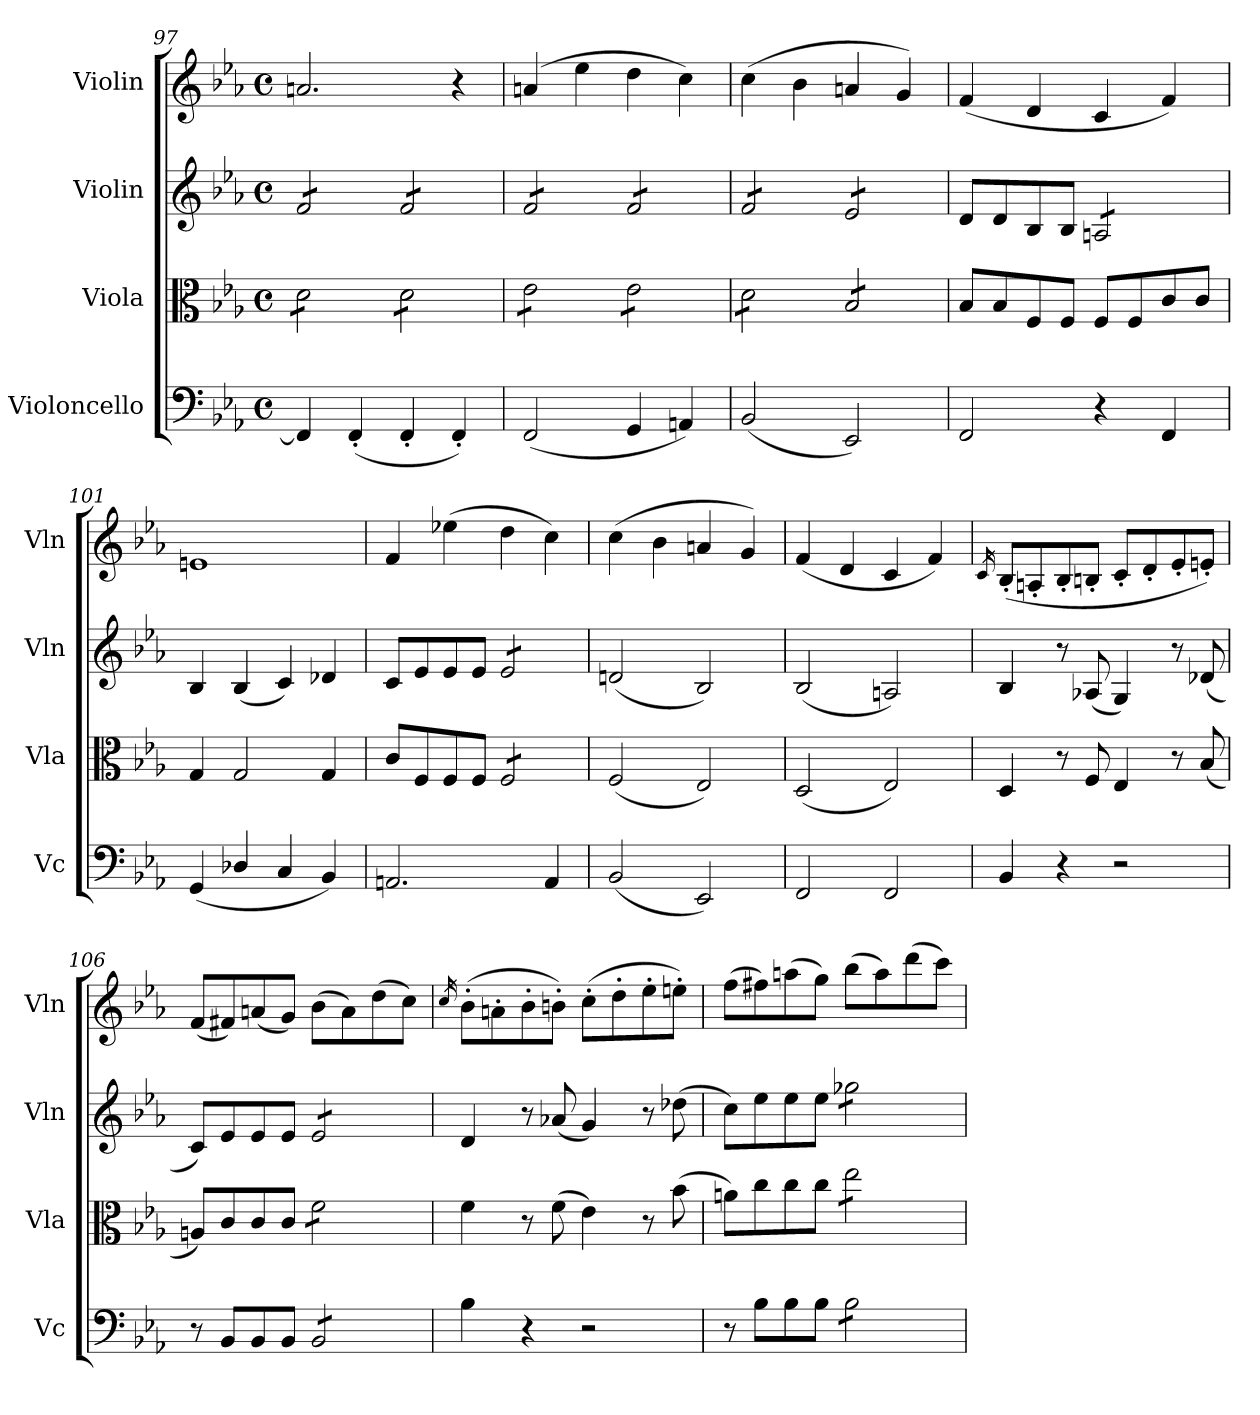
**kern	**kern	**kern	**kern
*part4	*part3	*part2	*part1
*staff4	*staff3	*staff2	*staff1
*I"Violoncello	*I"Viola	*I"Violin	*I"Violin
*I'Vc	*I'Vla	*I'Vln	*I'Vln
!!LO:PB:g=z
*clefF4	*clefC3	*clefG2	*clefG2
*k[b-e-a-]	*k[b-e-a-]	*k[b-e-a-]	*k[b-e-a-]
*M4/4	*M4/4	*M4/4	*M4/4
*met(c)	*met(c)	*met(c)	*met(c)
=97	=97	=97	=97
*	*tremolo	*	*
*	*	*tremolo	*
4FF/]	8d\L	8f/L	2.an/
.	8d\	8f/	.
(4FF'/	8d\	8f/	.
.	8d\J	8f/J	.
4FF'/	8d\L	8f/L	.
.	8d\	8f/	.
4FF'/)	8d\	8f/	4r
.	8d\J	8f/J	.
=98	=98	=98	=98
(2FF/	8e-\L	8f/L	(4an/
.	8e-\	8f/	.
.	8e-\	8f/	4ee-\
.	8e-\J	8f/J	.
4GG/	8e-\L	8f/L	4dd\
.	8e-\	8f/	.
4AAn/)	8e-\	8f/	4cc\)
.	8e-\J	8f/J	.
=99	=99	=99	=99
(2BB-/	8d\L	8f/L	(4cc\
.	8d\	8f/	.
.	8d\	8f/	4b-\
.	8d\J	8f/J	.
2EE-/)	8B-/L	8e-/L	4an/
.	8B-/	8e-/	.
.	8B-/	8e-/	4g/)
.	8B-/J	8e-/J	.
*	*	*Xtremolo	*
*	*Xtremolo	*	*
=100	=100	=100	=100
2FF/	8B-/L	8d/L	(4f/
.	8B-/	8d/	.
.	8F/	8B-/	4d/
.	8F/J	8B-/J	.
*	*	*tremolo	*
4r	8F/L	8An/L	4c/
.	8F/	8An/	.
4FF/	8c/	8An/	4f/)
.	8c/J	8An/J	.
*	*	*Xtremolo	*
=101	=101	=101	=101
(4GG/	4G/	4B-/	1en
4D-X/	2G/	(4B-/	.
4C/	.	4c/)	.
4BB-/)	4G/	4d-X/	.
=102	=102	=102	=102
2.AAn/	8c/L	8c/L	4f/
.	8F/	8e-/	.
.	8F/	8e-/	(4ee-X\
.	8F/J	8e-/J	.
*	*tremolo	*	*
*	*	*tremolo	*
.	8F/L	8e-/L	4dd\
.	8F/	8e-/	.
4AA/	8F/	8e-/	4cc\)
.	8F/J	8e-/J	.
*	*	*Xtremolo	*
*	*Xtremolo	*	*
=103	=103	=103	=103
(2BB-/	(2F/	(2dn/	(4cc\
.	.	.	4b-\
2EE-/)	2E-/)	2B-/)	4an/
.	.	.	4g/)
=104	=104	=104	=104
2FF/	(2D/	(2B-/	(4f/
.	.	.	4d/
2FF/	2E-/)	2An/)	4c/
.	.	.	4f/)
=105	=105	=105	=105
.	.	.	16qc/
4BB-/	4D/	4B-/	(8B-'/L
.	.	.	8An'/
4r	8r	8r	8B-'/
.	8F/	(8A-X/	8Bn'/J
2r	4E-/	4G/)	8c'/L
.	.	.	8d'/
.	8r	8r	8e-'/
.	(8B-/	(8d-X/	8en'/J)
=106	=106	=106	=106
8r	8An/L)	8c/L)	(8f/L
8BB-/L	8c/	8e-/	8f#X/)
8BB-/	8c/	8e-/	(8an/
8BB-/J	8c/J	8e-/J	8g/J)
*tremolo	*	*	*
*	*tremolo	*	*
*	*	*tremolo	*
8BB-/L	8f\L	8e-/L	(8b-\L
8BB-/	8f\	8e-/	8a\)
8BB-/	8f\	8e-/	(8dd\
8BB-/J	8f\J	8e-/J	8cc\J)
*	*	*Xtremolo	*
*	*Xtremolo	*	*
*Xtremolo	*	*	*
=107	=107	=107	=107
.	.	.	16qcc/
4B-\	4f\	4d/	(8b-'\L
.	.	.	8an'\
4r	8r	8r	8b-'\
.	(8f\	(8a-X/	8bn'\J)
2r	4e-\)	4g/)	(8cc'\L
.	.	.	8dd'\
.	8r	8r	8ee-'\
.	(8b-\	(8dd-X\	8een'\J)
!!LO:LB:g=z
=108	=108	=108	=108
8r	8an\L)	8cc\L)	(8ff\L
8B-\L	8cc\	8ee-\	8ff#X\)
8B-\	8cc\	8ee-\	(8aan\
8B-\J	8cc\J	8ee-\J	8gg\J)
*tremolo	*	*	*
*	*tremolo	*	*
*	*	*tremolo	*
8B-\L	8ee-\L	8gg-X\L	(8bb-\L
8B-\	8ee-\	8gg-X\	8aa\)
8B-\	8ee-\	8gg-X\	(8ddd\
8B-\J	8ee-\J	8gg-X\J	8ccc\J)
*	*	*Xtremolo	*
*	*Xtremolo	*	*
*Xtremolo	*	*	*
=	=	=	=
*-	*-	*-	*-
